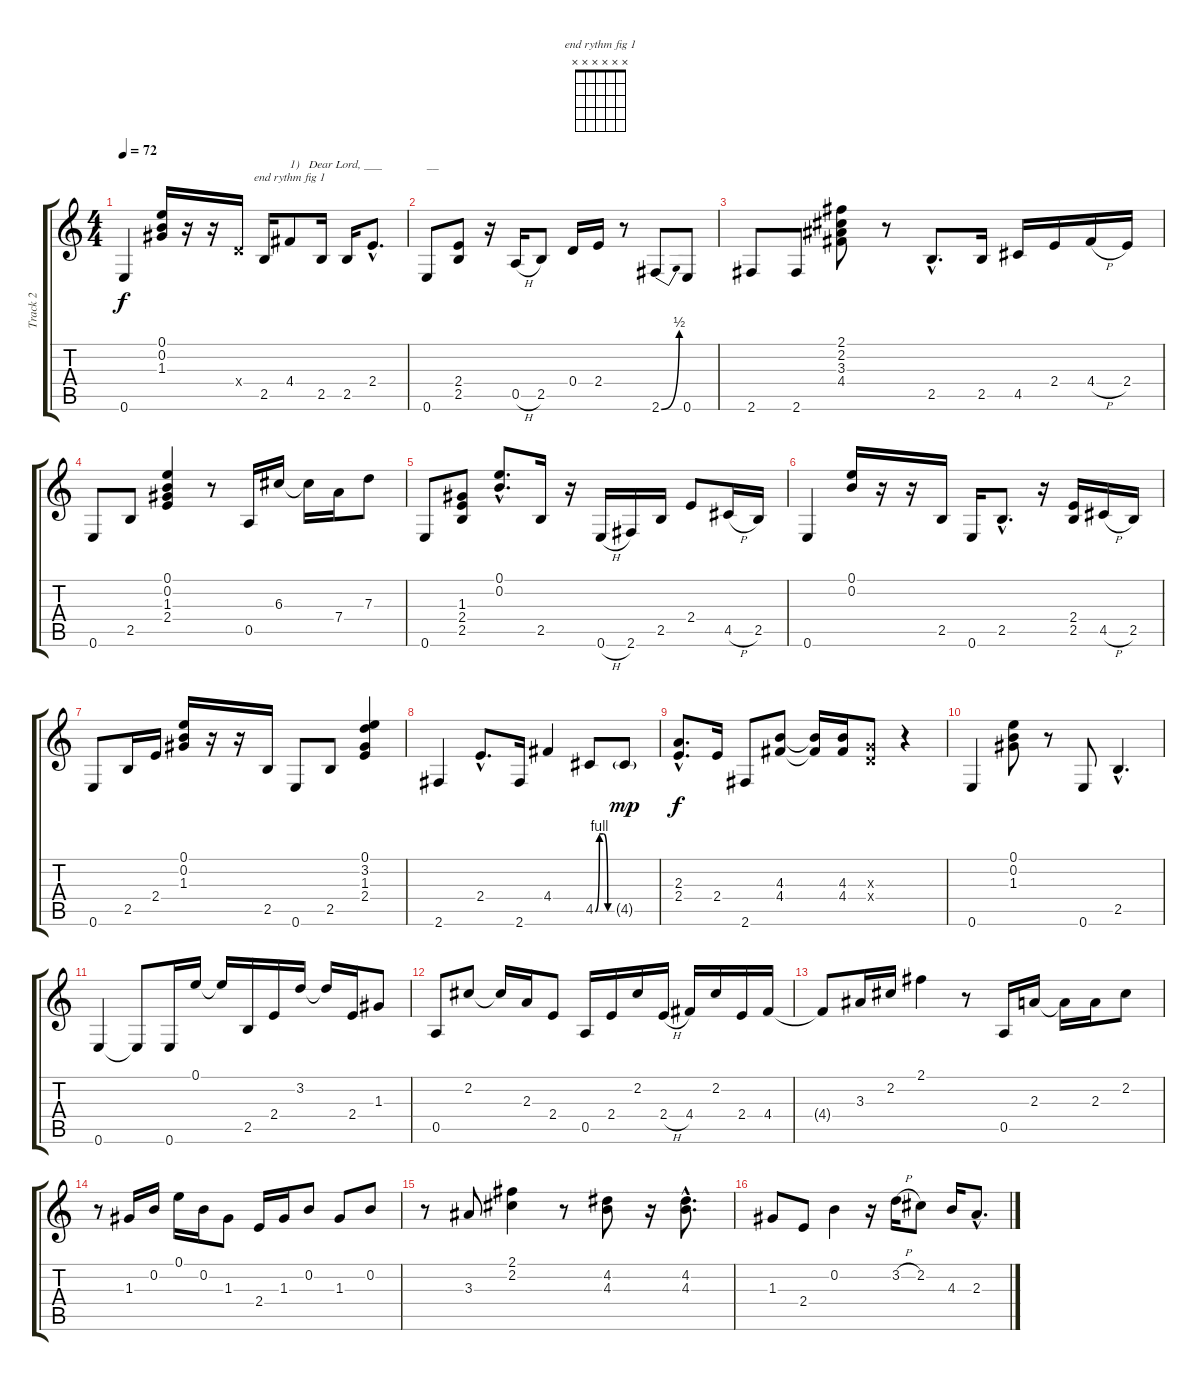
\track ("Track 2" "Track 2") {instrument acousticguitarnylon}
\staff {score tabs}
\tuning (E4 B3 G3 D3 A2 E2) {hide}
\chord ("end rythm fig 1" x x x x x x) {firstfret 0}
\ts (4 4)
\tempo 72
\clef g2
\ks c
0.6.4{dy f} (0.1 0.2 1.3).16 r.16 r.16 0.4{x}.16 2.5.16 4.4.8{ch "end rythm fig 1" txt "1)   Dear Lord, ___"} 2.5.16 2.5.16 2.4{hac}.8{d} |
0.6.8{txt "__"} (2.4 2.5).8 r.16 0.5{h}.16 2.5.8 0.4.16 2.4.16 r.8 2.6{be (bend 0 0 60 2)}.8 0.6.8 |
2.6.8 2.6.8 (2.1 2.2 3.3 4.4).8 r.8 2.5{hac}.8{d} 2.5.16 4.5.16 2.4.16 4.4{h}.16 2.4.16 |
0.6.8 2.5.8 (0.1 0.2 1.3 2.4).4 r.8 0.5.16 6.3.16 6.3{t}.16 7.4.16 7.3.8 |
0.6.8 (1.3 2.4 2.5).8 (0.1{hac} 0.2{hac}).8{d} 2.5.16 r.16 0.6{h}.16 2.6.16 2.5.16 2.4.8 4.5{h}.16 2.5.16 |
0.6.4 (0.1 0.2).16 r.16 r.16 2.5.16 0.6.16 2.5{hac}.8{d} r.16 (2.4 2.5).16 4.5{h}.16 2.5.16 |
0.6.8 2.5.16 2.4.16 (0.1 0.2 1.3).16 r.16 r.16 2.5.16 0.6.8 2.5.8 (0.1 3.2 1.3 2.4).4 |
2.6.4 2.4{hac}.8{d} 2.6.16 4.4.4 4.5{be (custom 0 0 15 4 30 4 45 0 60 0)}.8 4.5{g}.8{dy mp} |
(2.3{hac} 2.4{hac}).8{d dy f} 2.4.16 2.6.8 (4.3 4.4).8 (4.3{t} 4.4{t}).16 (4.3 4.4).16 (0.3{x} 0.4{x}).8 r.4 |
0.6.4 (0.1 0.2 1.3).8 r.8 0.6.8 2.5{hac}.4{d} |
0.6.4 0.6{t}.8 0.6.16 0.1.16 0.1{t}.16 2.5.16 2.4.16 3.2.16 3.2{t}.16 2.4.16 1.3.8 |
0.5.8 2.2.8 2.2{t}.16 2.3.16 2.4.8 0.5.16 2.4.16 2.2.16 2.4{h}.16 4.4.16 2.2.16 2.4.16 4.4.16 |
4.4{t}.8 3.3.16 2.2.16 2.1.4 r.8 0.5.16 2.3.16 2.3{t}.16 2.3.16 2.2.8 |
r.8 1.3.16 0.2.16 0.1.16 0.2.16 1.3.8 2.4.16 1.3.16 0.2.8 1.3.8 0.2.8 |
r.8 3.3.8 (2.1 2.2).4 r.8 (4.2 4.3).8 r.16 (4.2{hac} 4.3{hac}).8{d} |
1.3.8 2.4.8 0.2.4 r.16 3.2{h}.16 2.2.8 4.3.16 2.3{hac}.8{d}
